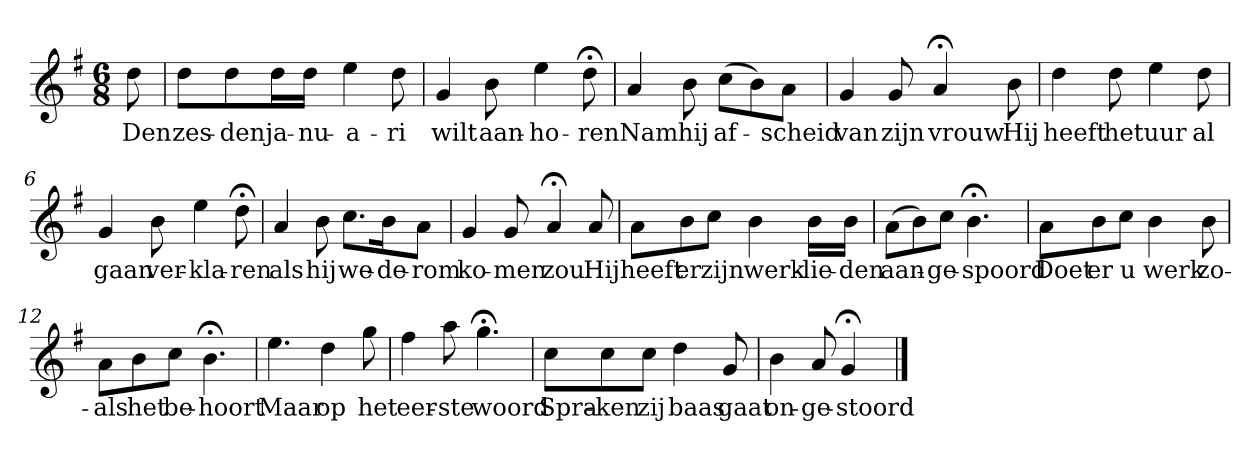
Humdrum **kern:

**kern	**text
*part1	*part1
*staff1	*staff1
*k[f#]	*
*G:	*
*M6/8	*
*MM120	*
=	=
8dd	Den
=1	=1
8ddL	zes-
8dd	-den
16ddL	ja-
16ddJJ	-nu-
4ee	-a-
8dd	-ri
=2	=2
4g	wilt
8b	aan-
4ee	-ho-
8dd;<	-ren
=3	=3
4a	Nam
8b	hij
(8ccL	af-
8b)	.
8aJ	-scheid
=4	=4
4g	van
8g	zijn
4a;<	vrouw
8b	Hij
=5	=5
4dd	heeft
8dd	het
4ee	uur
8dd	al
=6	=6
4g	gaan
8b	ver-
4ee	-kla-
8dd;<	-ren
=7	=7
4a	als
8b	hij
8.ccL	we-
16bK	-de-
8aJ	-rom
=8	=8
4g	ko-
8g	-men
4a;<	zou
8a	Hij
=9	=9
8aL	heeft
8b	er
8ccJ	zijn
4b	werk-
16bLL	-lie-
16bJJ	-den
=10	=10
(8aL	aan-
8b)	.
8ccJ	-ge-
4.b;<	-spoord
=11	=11
8aL	Doet
8b	er
8ccJ	u
4b	werk
8b	zo-
=12	=12
8aL	-als
8b	het
8ccJ	be-
4.b;<	-hoort
=13	=13
4.ee	Maar
4dd	op
8gg	het
=14	=14
4ff#	eer-
8aa	-ste
4.gg;<	woord
=15	=15
8ccL	Spra-
8cc	-ken
8ccJ	zij
4dd	baas
8g	gaat
=16	=16
4b	on-
8a	-ge-
4g;<	-stoord
==	==
*-	*-
